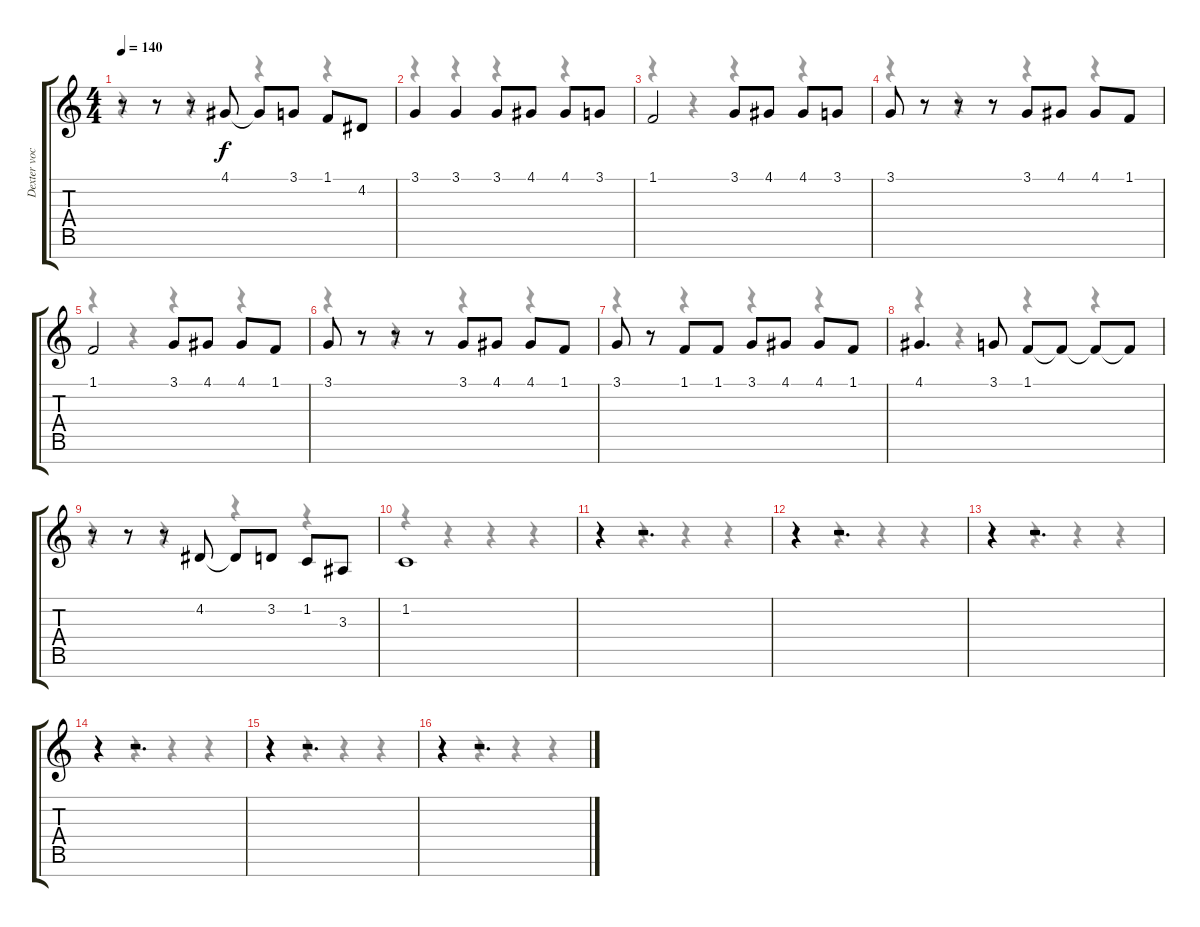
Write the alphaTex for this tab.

\track ("Dexter vocal" "Dexter voc") {instrument oboe}
\staff {score tabs}
\tuning (E4 B3 G3 D3 A2 E2 B1) {hide}
\voice
\ts (4 4)
\tempo 140
\clef g2
\ks c
r.8{dy f} r.8 r.8 4.1.8 4.1{t}.8 3.1.8 1.1.8 4.2.8 |
3.1.4 3.1.4 3.1.8 4.1.8 4.1.8 3.1.8 |
1.1.2 3.1.8 4.1.8 4.1.8 3.1.8 |
3.1.8 r.8 r.8 r.8 3.1.8 4.1.8 4.1.8 1.1.8 |
1.1.2 3.1.8 4.1.8 4.1.8 1.1.8 |
3.1.8 r.8 r.8 r.8 3.1.8 4.1.8 4.1.8 1.1.8 |
3.1.8 r.8 1.1.8 1.1.8 3.1.8 4.1.8 4.1.8 1.1.8 |
4.1.4{d} 3.1.8 1.1.8 1.1{t}.8 1.1{t}.8 1.1{t}.8 |
r.8 r.8 r.8 4.2.8 4.2{t}.8 3.2.8 1.2.8 3.3.8 |
1.2.1 |
r.4 r.2{d} |
r.4 r.2{d} |
r.4 r.2{d} |
r.4 r.2{d} |
r.4 r.2{d} |
r.4 r.2{d}
\voice
\clef g2
\ottava regular
\simile none
\ks c
r.4{dy f} r.4 r.4 r.4 |
r.4 r.4 r.4 r.4 |
r.4 r.4 r.4 r.4 |
r.4 r.4 r.4 r.4 |
r.4 r.4 r.4 r.4 |
r.4 r.4 r.4 r.4 |
r.4 r.4 r.4 r.4 |
r.4 r.4 r.4 r.4 |
r.4 r.4 r.4 r.4 |
r.4 r.4 r.4 r.4 |
r.4 r.4 r.4 r.4 |
r.4 r.4 r.4 r.4 |
r.4 r.4 r.4 r.4 |
r.4 r.4 r.4 r.4 |
r.4 r.4 r.4 r.4 |
r.4 r.4 r.4 r.4
